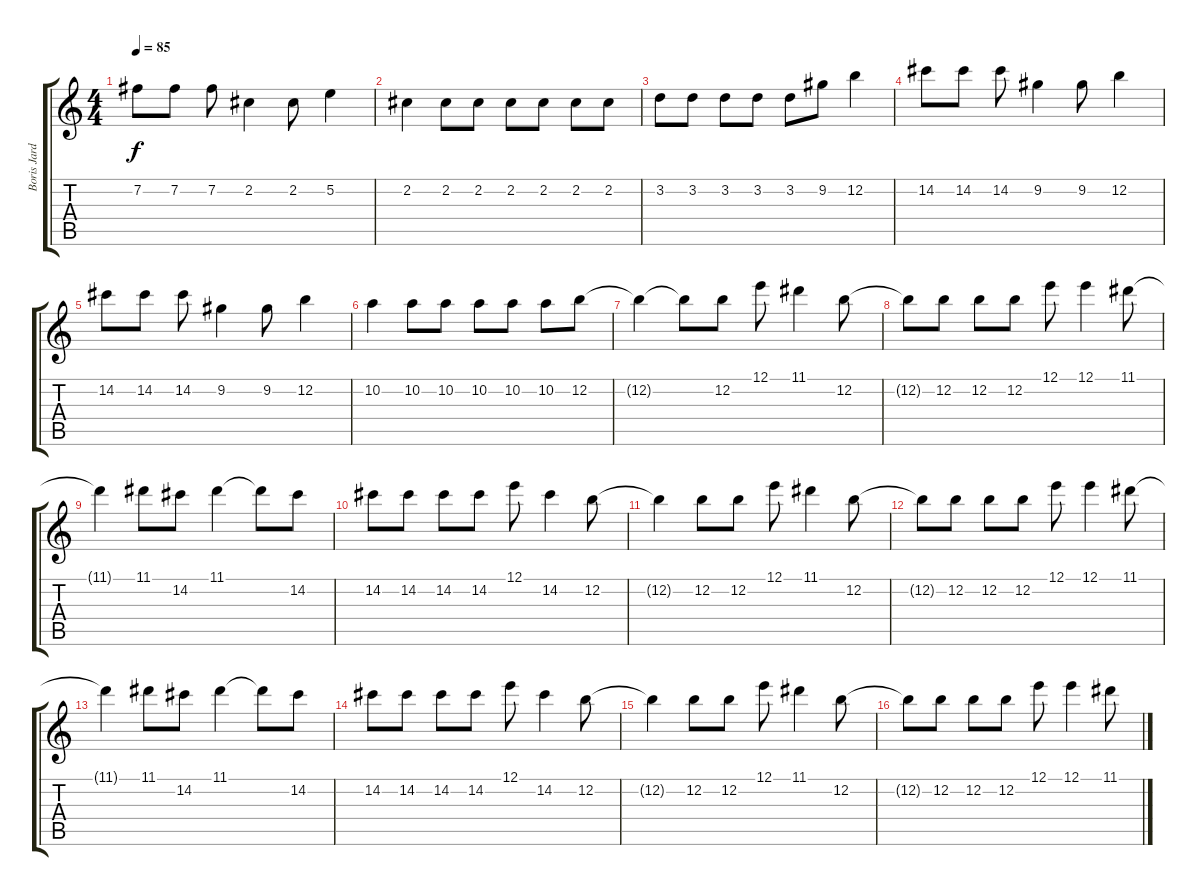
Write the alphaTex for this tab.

\track ("Boris Jardel" "Boris Jard") {instrument distortionguitar}
\staff {score tabs}
\tuning (E4 B3 G3 D3 A2 E2) {hide}
\ts (4 4)
\tempo 85
\clef g2
\ks c
7.2.8{dy f} 7.2.8 7.2.8 2.2.4 2.2.8 5.2.4 |
2.2.4 2.2.8 2.2.8 2.2.8 2.2.8 2.2.8 2.2.8 |
3.2.8 3.2.8 3.2.8 3.2.8 3.2.8 9.2.8 12.2.4 |
14.2.8 14.2.8 14.2.8 9.2.4 9.2.8 12.2.4 |
14.2.8 14.2.8 14.2.8 9.2.4 9.2.8 12.2.4 |
10.2.4 10.2.8 10.2.8 10.2.8 10.2.8 10.2.8 12.2.8 |
12.2{t}.4 12.2{t}.8 12.2.8 12.1.8 11.1.4 12.2.8 |
12.2{t}.8 12.2.8 12.2.8 12.2.8 12.1.8 12.1.4 11.1.8 |
11.1{t}.4 11.1.8 14.2.8 11.1.4 11.1{t}.8 14.2.8 |
14.2.8 14.2.8 14.2.8 14.2.8 12.1.8 14.2.4 12.2.8 |
12.2{t}.4 12.2.8 12.2.8 12.1.8 11.1.4 12.2.8 |
12.2{t}.8 12.2.8 12.2.8 12.2.8 12.1.8 12.1.4 11.1.8 |
11.1{t}.4 11.1.8 14.2.8 11.1.4 11.1{t}.8 14.2.8 |
14.2.8 14.2.8 14.2.8 14.2.8 12.1.8 14.2.4 12.2.8 |
12.2{t}.4 12.2.8 12.2.8 12.1.8 11.1.4 12.2.8 |
12.2{t}.8 12.2.8 12.2.8 12.2.8 12.1.8 12.1.4 11.1.8
